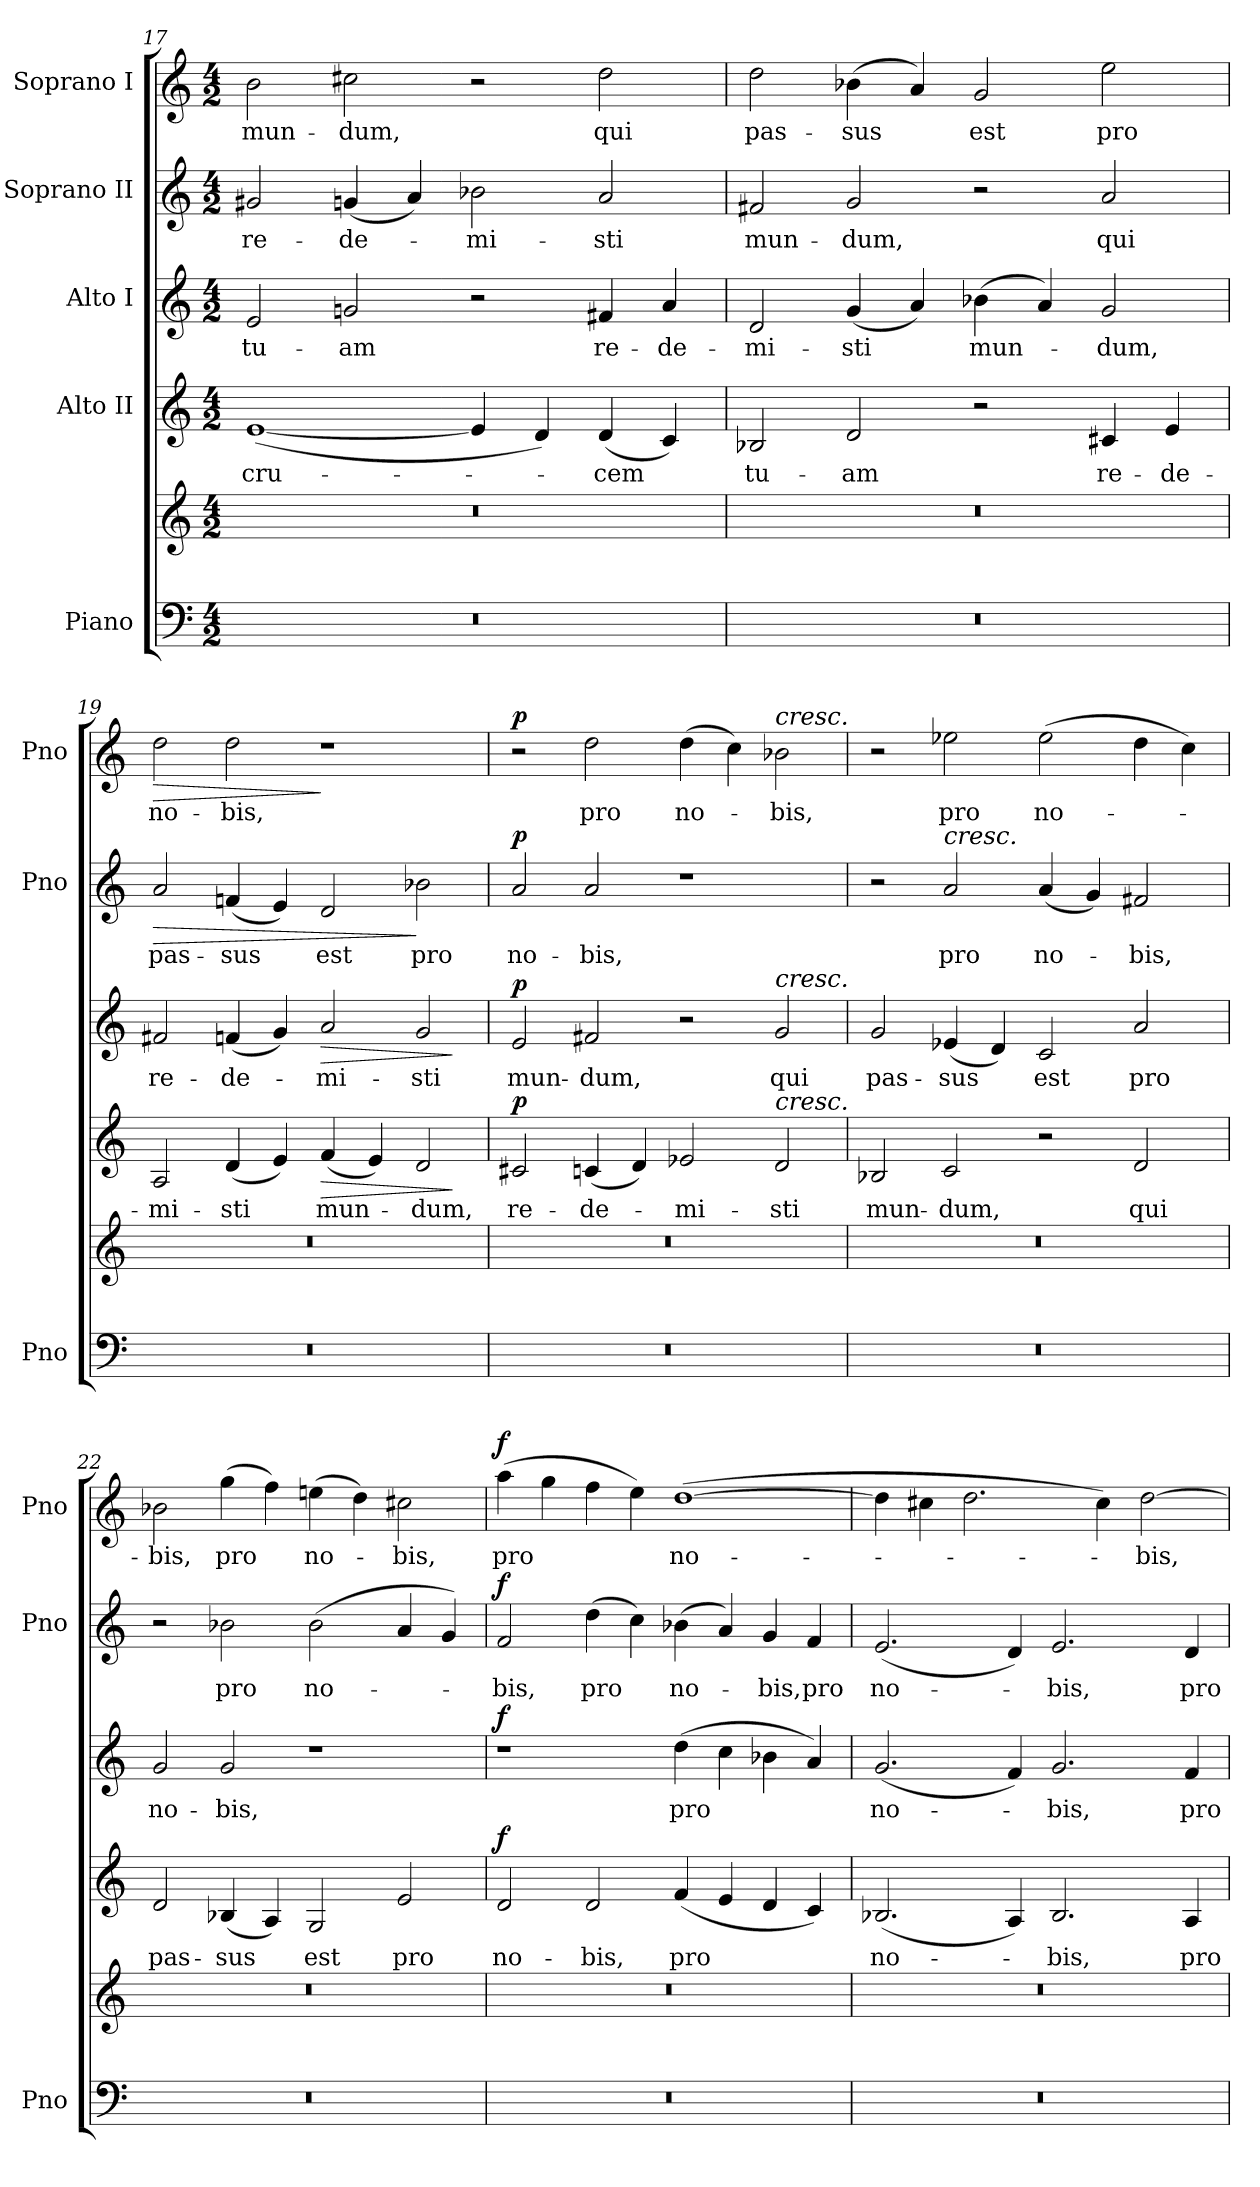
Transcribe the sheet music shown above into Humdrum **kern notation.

**kern	**kern	**kern	**text	**dynam	**kern	**text	**dynam	**kern	**text	**dynam	**kern	**text	**dynam
*part5	*part5	*part4	*part4	*part4	*part3	*part3	*part3	*part2	*part2	*part2	*part1	*part1	*part1
*staff6	*staff5	*staff4	*staff4	*staff4	*staff3	*staff3	*staff3	*staff2	*staff2	*staff2	*staff1	*staff1	*staff1
*I"Piano	*	*I"Alto II	*	*	*I"Alto I	*	*	*I"Soprano II	*	*	*I"Soprano I	*	*
*I'Pno	*	*	*	*	*	*	*	*I'Pno	*	*	*I'Pno	*	*
*clefF4	*clefG2	*clefG2	*	*	*clefG2	*	*	*clefG2	*	*	*clefG2	*	*
*k[]	*k[]	*k[]	*	*	*k[]	*	*	*k[]	*	*	*k[]	*	*
*M4/2	*M4/2	*M4/2	*	*	*M4/2	*	*	*M4/2	*	*	*M4/2	*	*
=17	=17	=17	=17	=17	=17	=17	=17	=17	=17	=17	=17	=17	=17
!	!	!	!LO:LY:b	!	!	!LO:LY:b	!	!	!LO:LY:b	!	!	!LO:LY:b	!
0r	0r	(<[1e	cru-	.	2e/	tu-	.	2g#X/	re-	.	2b\	mun-	.
!	!	!	!	!	!	!LO:LY:b	!	!	!LO:LY:b	!	!	!LO:LY:b	!
.	.	.	.	.	2gn/	-am	.	(<4gn/	-de-	.	2cc#X\	-dum,	.
.	.	.	.	.	.	.	.	4a/)	.	.	.	.	.
!	!	!	!	!	!	!	!	!	!LO:LY:b	!	!	!	!
.	.	4e/]	.	.	2r	.	.	2b-X\	-mi-	.	2r	.	.
.	.	4d/)	.	.	.	.	.	.	.	.	.	.	.
!	!	!	!LO:LY:b	!	!	!LO:LY:b	!	!	!LO:LY:b	!	!	!LO:LY:b	!
.	.	(<4d/	-cem	.	4f#X/	re-	.	2a/	-sti	.	2dd\	qui	.
!	!	!	!	!	!	!LO:LY:b	!	!	!	!	!	!	!
.	.	4c/)	.	.	4a/	-de-	.	.	.	.	.	.	.
!!LO:LB:g=z
=18	=18	=18	=18	=18	=18	=18	=18	=18	=18	=18	=18	=18	=18
!	!	!	!LO:LY:b	!	!	!LO:LY:b	!	!	!LO:LY:b	!	!	!LO:LY:b	!
0r	0r	2B-X/	tu-	.	2d/	-mi-	.	2f#X/	mun-	.	2dd\	pas-	.
!	!	!	!LO:LY:b	!	!	!LO:LY:b	!	!	!LO:LY:b	!	!	!LO:LY:b	!
.	.	2d/	-am	.	(<4g/	-sti	.	2g/	-dum,	.	(>4b-X\	-sus	.
.	.	.	.	.	4a/)	.	.	.	.	.	4a/)	.	.
!	!	!	!	!	!	!LO:LY:b	!	!	!	!	!	!LO:LY:b	!
.	.	2r	.	.	(>4b-X\	mun-	.	2r	.	.	2g/	est	.
.	.	.	.	.	4a/)	.	.	.	.	.	.	.	.
!	!	!	!LO:LY:b	!	!	!LO:LY:b	!	!	!LO:LY:b	!	!	!LO:LY:b	!
.	.	4c#X/	re-	.	2g/	-dum,	.	2a/	qui	.	2ee\	pro	.
!	!	!	!LO:LY:b	!	!	!	!	!	!	!	!	!	!
.	.	4e/	-de-	.	.	.	.	.	.	.	.	.	.
!!LO:PB:g=z
=19	=19	=19	=19	=19	=19	=19	=19	=19	=19	=19	=19	=19	=19
!	!	!	!LO:LY:b	!	!	!LO:LY:b	!	!	!LO:LY:b	!LO:HP:b	!	!LO:LY:b	!LO:HP:b
0r	0r	2A/	-mi-	.	2f#X/	re-	.	2a/	pas-	>	2dd\	no-	>
!	!	!	!LO:LY:b	!	!	!LO:LY:b	!	!	!LO:LY:b	!	!	!LO:LY:b	!
.	.	(<4d/	-sti	.	(<4fn/	-de-	.	(<4fn/	-sus	.	2dd\	-bis,	.
.	.	4e/)	.	.	4g/)	.	.	4e/)	.	.	.	.	.
!	!	!	!LO:LY:b	!LO:HP:b	!	!LO:LY:b	!LO:HP:b	!	!LO:LY:b	!	!	!	!
.	.	(<4f/	mun-	>	2a/	-mi-	>	2d/	est	.	1r	.	]
.	.	4e/)	.	.	.	.	.	.	.	.	.	.	.
!	!	!	!LO:LY:b	!	!	!LO:LY:b	!	!	!LO:LY:b	!	!	!	!
.	.	2d/	-dum,	.	2g/	-sti	.	2b-X\	pro	]	.	.	.
.	.	.	.	]	.	.	]	.	.	.	.	.	.
=20	=20	=20	=20	=20	=20	=20	=20	=20	=20	=20	=20	=20	=20
!	!	!	!LO:LY:b	!LO:DY:b	!	!LO:LY:b	!LO:DY:b	!	!LO:LY:b	!LO:DY:b	!	!	!LO:DY:b
0r	0r	2c#X/	re-	p	2e/	mun-	p	2a/	no-	p	2r	.	p
!	!	!	!LO:LY:b	!	!	!LO:LY:b	!	!	!LO:LY:b	!	!	!LO:LY:b	!
.	.	(<4cn/	-de-	.	2f#X/	-dum,	.	2a/	-bis,	.	2dd\	pro	.
.	.	4d/)	.	.	.	.	.	.	.	.	.	.	.
!	!	!	!LO:LY:b	!	!	!	!	!	!	!	!	!LO:LY:b	!
.	.	2e-X/	-mi-	.	2r	.	.	1r	.	.	(>4dd\	no-	.
.	.	.	.	.	.	.	.	.	.	.	4cc\)	.	.
!	!	!	!	!	!	!	!	!	!	!	!LO:TX:a:i:t=cresc.	!	!
!	!	!	!	!	!LO:TX:a:i:t=cresc.	!	!	!	!	!	!	!	!
!	!	!LO:TX:a:i:t=cresc.	!	!	!	!	!	!	!	!	!	!	!
!	!	!	!LO:LY:b	!	!	!LO:LY:b	!	!	!	!	!	!LO:LY:b	!
.	.	2d/	-sti	.	2g/	qui	.	.	.	.	2b-X\	-bis,	.
=21	=21	=21	=21	=21	=21	=21	=21	=21	=21	=21	=21	=21	=21
!	!	!	!LO:LY:b	!	!	!LO:LY:b	!	!	!	!	!	!	!
0r	0r	2B-X/	mun-	.	2g/	pas-	.	2r	.	.	2r	.	.
!	!	!	!	!	!	!	!	!LO:TX:a:i:t=cresc.	!	!	!	!	!
!	!	!	!LO:LY:b	!	!	!LO:LY:b	!	!	!LO:LY:b	!	!	!LO:LY:b	!
.	.	2c/	-dum,	.	(<4e-X/	-sus	.	2a/	pro	.	2ee-X\	pro	.
.	.	.	.	.	4d/)	.	.	.	.	.	.	.	.
!	!	!	!	!	!	!LO:LY:b	!	!	!LO:LY:b	!	!	!LO:LY:b	!
.	.	2r	.	.	2c/	est	.	(<4a/	no-	.	(>2ee-\	no-	.
.	.	.	.	.	.	.	.	4g/)	.	.	.	.	.
!	!	!	!LO:LY:b	!	!	!LO:LY:b	!	!	!LO:LY:b	!	!	!	!
.	.	2d/	qui	.	2a/	pro	.	2f#X/	-bis,	.	4dd\	.	.
.	.	.	.	.	.	.	.	.	.	.	4cc\)	.	.
!!LO:PB:g=z
=22	=22	=22	=22	=22	=22	=22	=22	=22	=22	=22	=22	=22	=22
!	!	!	!LO:LY:b	!	!	!LO:LY:b	!	!	!	!	!	!LO:LY:b	!
0r	0r	2d/	pas-	.	2g/	no-	.	2r	.	.	2b-X\	-bis,	.
!	!	!	!LO:LY:b	!	!	!LO:LY:b	!	!	!LO:LY:b	!	!	!LO:LY:b	!
.	.	(<4B-X/	-sus	.	2g/	-bis,	.	2b-X\	pro	.	(>4gg\	pro	.
.	.	4A/)	.	.	.	.	.	.	.	.	4ff\)	.	.
!	!	!	!LO:LY:b	!	!	!	!	!	!LO:LY:b	!	!	!LO:LY:b	!
.	.	2G/	est	.	1r	.	.	(>2b-\	no-	.	(>4een\	no-	.
.	.	.	.	.	.	.	.	.	.	.	4dd\)	.	.
!	!	!	!LO:LY:b	!	!	!	!	!	!	!	!	!LO:LY:b	!
.	.	2e/	pro	.	.	.	.	4a/	.	.	2cc#X\	-bis,	.
.	.	.	.	.	.	.	.	4g/)	.	.	.	.	.
!!LO:PB:g=z
=23	=23	=23	=23	=23	=23	=23	=23	=23	=23	=23	=23	=23	=23
!	!	!	!LO:LY:b	!LO:DY:b	!	!	!LO:DY:b	!	!LO:LY:b	!LO:DY:b	!	!LO:LY:b	!LO:DY:b
0r	0r	2d/	no-	f	1r	.	f	2f/	-bis,	f	(>4aa\	pro	f
.	.	.	.	.	.	.	.	.	.	.	4gg\	.	.
!	!	!	!LO:LY:b	!	!	!	!	!	!LO:LY:b	!	!	!	!
.	.	2d/	-bis,	.	.	.	.	(>4dd\	pro	.	4ff\	.	.
.	.	.	.	.	.	.	.	4cc\)	.	.	4ee\)	.	.
!	!	!	!LO:LY:b	!	!	!LO:LY:b	!	!	!LO:LY:b	!	!	!LO:LY:b	!
.	.	(<4f/	pro	.	(>4dd\	pro	.	(>4b-X\	no-	.	(>[1dd	no-	.
.	.	4e/	.	.	4cc\	.	.	4a/)	.	.	.	.	.
!	!	!	!	!	!	!	!	!	!LO:LY:b	!	!	!	!
.	.	4d/	.	.	4b-X\	.	.	4g/	-bis,	.	.	.	.
!	!	!	!	!	!	!	!	!	!LO:LY:b	!	!	!	!
.	.	4c/)	.	.	4a/)	.	.	4f/	pro	.	.	.	.
=24	=24	=24	=24	=24	=24	=24	=24	=24	=24	=24	=24	=24	=24
!	!	!	!LO:LY:b	!	!	!LO:LY:b	!	!	!LO:LY:b	!	!	!	!
0r	0r	(<2.B-X/	no-	.	(<2.g/	no-	.	(<2.e/	no-	.	4dd\]	.	.
.	.	.	.	.	.	.	.	.	.	.	4cc#X\	.	.
.	.	.	.	.	.	.	.	.	.	.	2.dd\	.	.
.	.	4A/)	.	.	4f/)	.	.	4d/)	.	.	.	.	.
!	!	!	!LO:LY:b	!	!	!LO:LY:b	!	!	!LO:LY:b	!	!	!	!
.	.	2.B-/	-bis,	.	2.g/	-bis,	.	2.e/	-bis,	.	.	.	.
.	.	.	.	.	.	.	.	.	.	.	4cc#\)	.	.
!	!	!	!	!	!	!	!	!	!	!	!	!LO:LY:b	!
.	.	.	.	.	.	.	.	.	.	.	[2dd\	-bis,	.
!	!	!	!LO:LY:b	!	!	!LO:LY:b	!	!	!LO:LY:b	!	!	!	!
.	.	4A/	pro	.	4f/	pro	.	4d/	pro	.	.	.	.
=	=	=	=	=	=	=	=	=	=	=	=	=	=
*-	*-	*-	*-	*-	*-	*-	*-	*-	*-	*-	*-	*-	*-
